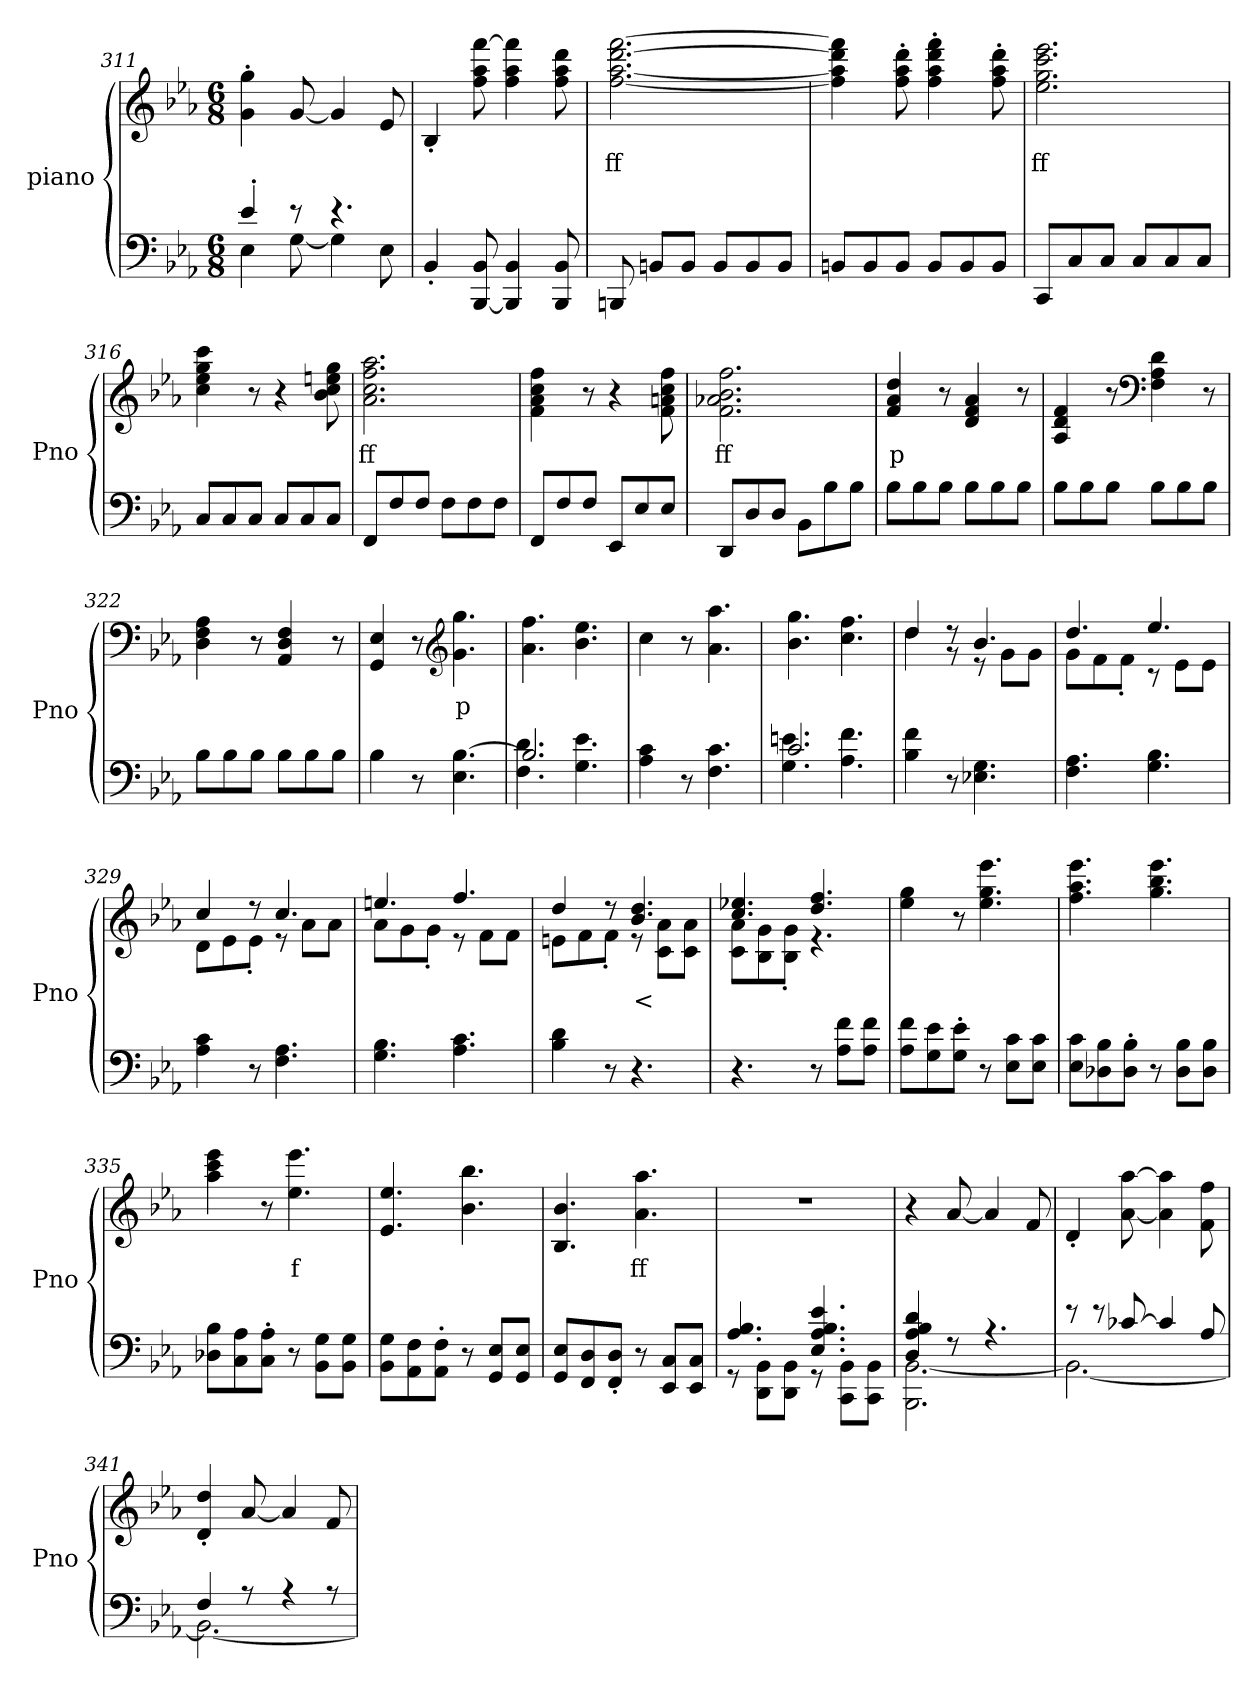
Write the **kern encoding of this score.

**kern	**kern	**text
*part2	*part1	*part1
*staff2	*staff1	*staff1
*I"piano	*I"piano	*
*I'Pno	*I'Pno	*
*clefF4	*clefG2	*
*k[b-e-a-]	*k[b-e-a-]	*
*M6/8	*M6/8	*
=311	=311	=311
*^	*	*
4e-'/	4E-\	4g\' 4gg\'	.
8r	[8G\	[8g/	.
4.r	4G\]	4g/]	.
.	8E-\	8e-/	.
*v	*v	*	*
=312	=312	=312
4BB-'/	4B-'/	.
[8BBB-/ 8BB-/	8ff\ 8aa-\ [8fff\	.
4BBB-/] 4BB-/	4ff\ 4aa-\ 4fff\]	.
8BBB-/ 8BB-/	8ff\ 8aa-\ 8ddd\	.
=313	=313	=313
!	!	!LO:LY:b
8BBBn/	[2.ff\ [2.aa-\ [2.ddd\ [2.fff\	ff
8BBn/L	.	.
8BB/J	.	.
8BB/L	.	.
8BB/	.	.
8BB/J	.	.
=314	=314	=314
8BBn/L	4ff\] 4aa-\] 4ddd\] 4fff\]	.
8BB/	.	.
8BB/J	8ff\' 8aa-\' 8ddd\'	.
8BB/L	4ff\' 4aa-\' 4ddd\' 4fff\'	.
8BB/	.	.
8BB/J	8ff\' 8aa-\' 8ddd\'	.
=315	=315	=315
!	!	!LO:LY:b
8CC/L	2.ee-\ 2.gg\ 2.ccc\ 2.eee-\	ff
8C/	.	.
8C/J	.	.
8C/L	.	.
8C/	.	.
8C/J	.	.
!!LO:LB:g=z
=316	=316	=316
8C/L	4cc\ 4ee-\ 4gg\ 4ccc\	.
8C/	.	.
8C/J	8r	.
8C/L	4r	.
8C/	.	.
8C/J	8b-\ 8cc\ 8een\ 8gg\	.
=317	=317	=317
!	!	!LO:LY:b
8FF/L	2.a-\ 2.cc\ 2.ff\ 2.aa-\	ff
8F/	.	.
8F/J	.	.
8F\L	.	.
8F\	.	.
8F\J	.	.
=318	=318	=318
8FF/L	4f\ 4a-\ 4cc\ 4ff\	.
8F/	.	.
8F/J	8r	.
8EE-/L	4r	.
8E-/	.	.
8E-/J	8f\ 8an\ 8cc\ 8ff\	.
=319	=319	=319
!	!	!LO:LY:b
8DD/L	2.f\ 2.a-X\ 2.b-\ 2.ff\	ff
8D/	.	.
8D/J	.	.
8BB-\L	.	.
8B-\	.	.
8B-\J	.	.
=320	=320	=320
!	!	!LO:LY:b
8B-\L	4f/ 4a-/ 4dd/	p
8B-\	.	.
8B-\J	8r	.
8B-\L	4d/ 4f/ 4a-/	.
8B-\	.	.
8B-\J	8r	.
=321	=321	=321
8B-\L	4A-/ 4d/ 4f/	.
8B-\	.	.
8B-\J	8r	.
*	*clefF4	*
8B-\L	4F\ 4A-\ 4d\	.
8B-\	.	.
8B-\J	8r	.
!!LO:PB:g=z
=322	=322	=322
8B-\L	4D\ 4F\ 4A-\	.
8B-\	.	.
8B-\J	8r	.
8B-\L	4AA-/ 4D/ 4F/	.
8B-\	.	.
8B-\J	8r	.
=323	=323	=323
4B-\	4GG/ 4E-/	.
8r	8r	.
*	*clefG2	*
!	!	!LO:LY:b
4.E-\ [4.B-\	4.g\ 4.gg\	p
=324	=324	=324
*^	*	*
2.B-/]	4.F\ 4.d\	4.a-\ 4.ff\	.
.	4.G\ 4.e-\	4.b-\ 4.ee-\	.
*v	*v	*	*
=325	=325	=325
4A-\ 4c\	4cc\	.
8r	8r	.
4.F\ 4.c\	4.a-\ 4.aa-\	.
=326	=326	=326
*^	*	*
2.c/	4.G\ 4.en\	4.b-\ 4.gg\	.
.	4.A-\ 4.f\	4.cc\ 4.ff\	.
*v	*v	*	*
=327	=327	=327
*	*^	*
4B-\ 4f\	4dd/	4dd\	.
8r	8r	8r	.
4.E-X\ 4.G\	4.b-/	8r	.
.	.	8g\L	.
.	.	8g\J	.
=328	=328	=328	=328
4.F\ 4.A-\	4.dd/	8g\L	.
.	.	8f\	.
.	.	8f'\J	.
4.G\ 4.B-\	4.ee-/	8r	.
.	.	8e-\L	.
.	.	8e-\J	.
!!LO:LB:g=z	!!
=329	=329	=329	=329
4A-\ 4c\	4cc/	8d\L	.
.	.	8e-\	.
8r	8r	8e-'\J	.
4.F\ 4.A-\	4.cc/	8r	.
.	.	8a-\L	.
.	.	8a-\J	.
=330	=330	=330	=330
4.G\ 4.B-\	4.een/	8a-\L	.
.	.	8g\	.
.	.	8g'\J	.
4.A-\ 4.c\	4.ff/	8r	.
.	.	8f\L	.
.	.	8f\J	.
=331	=331	=331	=331
4B-\ 4d\	4dd/	8en\L	.
.	.	8f\	.
8r	8r	8f'\J	.
!	!	!	!LO:LY:b
4.r	4.b-/ 4.dd/	8r	<
.	.	8c\ 8a-\L	.
.	.	8c\ 8a-\J	.
=332	=332	=332	=332
4.r	4.cc/ 4.ee-X/	8c\ 8a-\L	.
.	.	8B-\ 8g\	.
.	.	8B-\' 8g\'J	.
8r	4.dd/ 4.ff/	4.r	.
8A-\ 8f\L	.	.	.
8A-\ 8f\J	.	.	.
*	*v	*v	*
=333	=333	=333
8A-\ 8f\L	4ee-\ 4gg\	.
8G\ 8e-\	.	.
8G\' 8e-\'J	8r	.
8r	4.ee-\ 4.gg\ 4.eee-\	.
8E-\ 8c\L	.	.
8E-\ 8c\J	.	.
=334	=334	=334
8E-\ 8c\L	4.ff\ 4.aa-\ 4.eee-\	.
8D-X\ 8B-\	.	.
8D-\' 8B-\'J	.	.
8r	4.gg\ 4.bb-\ 4.eee-\	.
8D-\ 8B-\L	.	.
8D-\ 8B-\J	.	.
!!LO:LB:g=z
=335	=335	=335
8D-X\ 8B-\L	4aa-\ 4ccc\ 4eee-\	.
8C\ 8A-\	.	.
8C\' 8A-\'J	8r	.
!	!	!LO:LY:b
8r	4.ee-\ 4.eee-\	f
8BB-\ 8G\L	.	.
8BB-\ 8G\J	.	.
=336	=336	=336
8BB-\ 8G\L	4.e-/ 4.ee-/	.
8AA-\ 8F\	.	.
8AA-\' 8F\'J	.	.
8r	4.b-\ 4.bb-\	.
8GG/ 8E-/L	.	.
8GG/ 8E-/J	.	.
=337	=337	=337
8GG/ 8E-/L	4.B-/ 4.b-/	.
8FF/ 8D/	.	.
8FF/' 8D/'J	.	.
!	!	!LO:LY:b
8r	4.a-\ 4.aa-\	ff
8EE-/ 8C/L	.	.
8EE-/ 8C/J	.	.
=338	=338	=338
*^	*	*
4.A-/ 4.B-/	8r	2.r	.
.	8DD\ 8BB-\L	.	.
.	8DD\ 8BB-\J	.	.
4.E-/ 4.A-/ 4.B-/ 4.e-/	8r	.	.
.	8CC\ 8BB-\L	.	.
.	8CC\ 8BB-\J	.	.
=339	=339	=339	=339
4D/ 4A-/ 4B-/ 4d/	2.BBB-\ [2.BB-\	4r	.
8r	.	[8a-/	.
4.r	.	4a-/]	.
.	.	8f/	.
=340	=340	=340	=340
8r	2.BB-\_	4d'/	.
8r	.	.	.
[8c-X/	.	[8a-\ [8aa-\	.
4c-/]	.	4a-\] 4aa-\]	.
8A-/	.	8f\ 8ff\	.
!!LO:LB:g=z
=341	=341	=341	=341
4F/	2.BB-\_	4d/' 4dd/'	.
8r	.	[8a-/	.
4r	.	4a-/]	.
8r	.	8f/	.
*v	*v	*	*
=	=	=
*-	*-	*-
